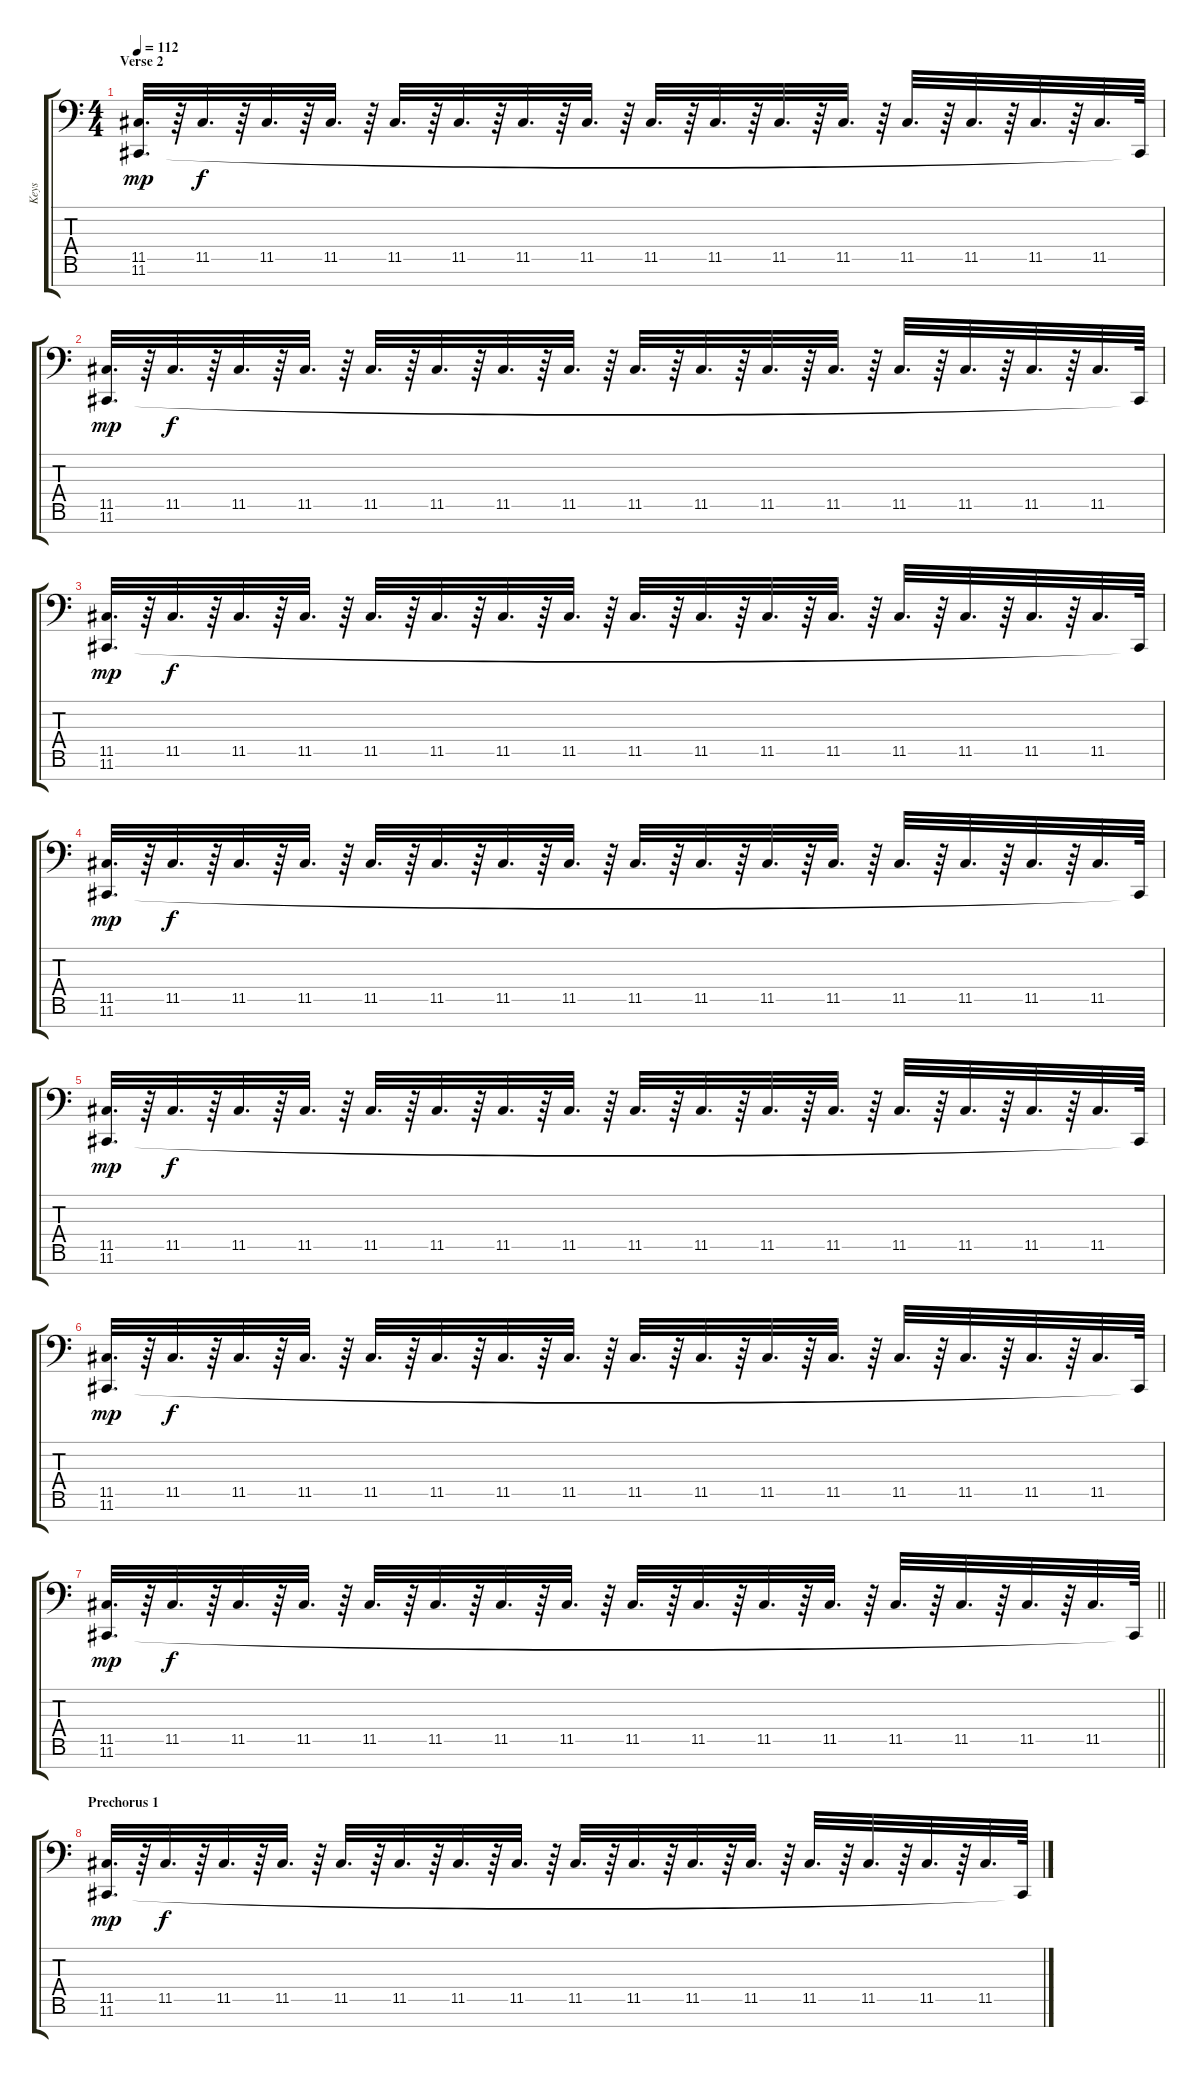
\track ("Keys" "Keys") {instrument lead2sawtooth}
\staff {score tabs}
\tuning (D6 D5 D4 D3 D2 D1 D0) {hide}
\ts (4 4)
\section ("" "Verse 2")
\tempo 112
\clef f4
\ks c
(11.5 11.6).32{d dy mp} r.64 11.5.32{d dy f} r.64 11.5.32{d} r.64 11.5.32{d} r.64 11.5.32{d} r.64 11.5.32{d} r.64 11.5.32{d} r.64 11.5.32{d} r.64 11.5.32{d} r.64 11.5.32{d} r.64 11.5.32{d} r.64 11.5.32{d} r.64 11.5.32{d} r.64 11.5.32{d} r.64 11.5.32{d} r.64 11.5.32{d} 11.6{t}.64 |
(11.5 11.6).32{d dy mp} r.64 11.5.32{d dy f} r.64 11.5.32{d} r.64 11.5.32{d} r.64 11.5.32{d} r.64 11.5.32{d} r.64 11.5.32{d} r.64 11.5.32{d} r.64 11.5.32{d} r.64 11.5.32{d} r.64 11.5.32{d} r.64 11.5.32{d} r.64 11.5.32{d} r.64 11.5.32{d} r.64 11.5.32{d} r.64 11.5.32{d} 11.6{t}.64 |
(11.5 11.6).32{d dy mp} r.64 11.5.32{d dy f} r.64 11.5.32{d} r.64 11.5.32{d} r.64 11.5.32{d} r.64 11.5.32{d} r.64 11.5.32{d} r.64 11.5.32{d} r.64 11.5.32{d} r.64 11.5.32{d} r.64 11.5.32{d} r.64 11.5.32{d} r.64 11.5.32{d} r.64 11.5.32{d} r.64 11.5.32{d} r.64 11.5.32{d} 11.6{t}.64 |
(11.5 11.6).32{d dy mp} r.64 11.5.32{d dy f} r.64 11.5.32{d} r.64 11.5.32{d} r.64 11.5.32{d} r.64 11.5.32{d} r.64 11.5.32{d} r.64 11.5.32{d} r.64 11.5.32{d} r.64 11.5.32{d} r.64 11.5.32{d} r.64 11.5.32{d} r.64 11.5.32{d} r.64 11.5.32{d} r.64 11.5.32{d} r.64 11.5.32{d} 11.6{t}.64 |
(11.5 11.6).32{d dy mp} r.64 11.5.32{d dy f} r.64 11.5.32{d} r.64 11.5.32{d} r.64 11.5.32{d} r.64 11.5.32{d} r.64 11.5.32{d} r.64 11.5.32{d} r.64 11.5.32{d} r.64 11.5.32{d} r.64 11.5.32{d} r.64 11.5.32{d} r.64 11.5.32{d} r.64 11.5.32{d} r.64 11.5.32{d} r.64 11.5.32{d} 11.6{t}.64 |
(11.5 11.6).32{d dy mp} r.64 11.5.32{d dy f} r.64 11.5.32{d} r.64 11.5.32{d} r.64 11.5.32{d} r.64 11.5.32{d} r.64 11.5.32{d} r.64 11.5.32{d} r.64 11.5.32{d} r.64 11.5.32{d} r.64 11.5.32{d} r.64 11.5.32{d} r.64 11.5.32{d} r.64 11.5.32{d} r.64 11.5.32{d} r.64 11.5.32{d} 11.6{t}.64 |
\barLineRight lightlight
(11.5 11.6).32{d dy mp} r.64 11.5.32{d dy f} r.64 11.5.32{d} r.64 11.5.32{d} r.64 11.5.32{d} r.64 11.5.32{d} r.64 11.5.32{d} r.64 11.5.32{d} r.64 11.5.32{d} r.64 11.5.32{d} r.64 11.5.32{d} r.64 11.5.32{d} r.64 11.5.32{d} r.64 11.5.32{d} r.64 11.5.32{d} r.64 11.5.32{d} 11.6{t}.64 |
\section ("" "Prechorus 1")
(11.5 11.6).32{d dy mp} r.64 11.5.32{d dy f} r.64 11.5.32{d} r.64 11.5.32{d} r.64 11.5.32{d} r.64 11.5.32{d} r.64 11.5.32{d} r.64 11.5.32{d} r.64 11.5.32{d} r.64 11.5.32{d} r.64 11.5.32{d} r.64 11.5.32{d} r.64 11.5.32{d} r.64 11.5.32{d} r.64 11.5.32{d} r.64 11.5.32{d} 11.6{t}.64
